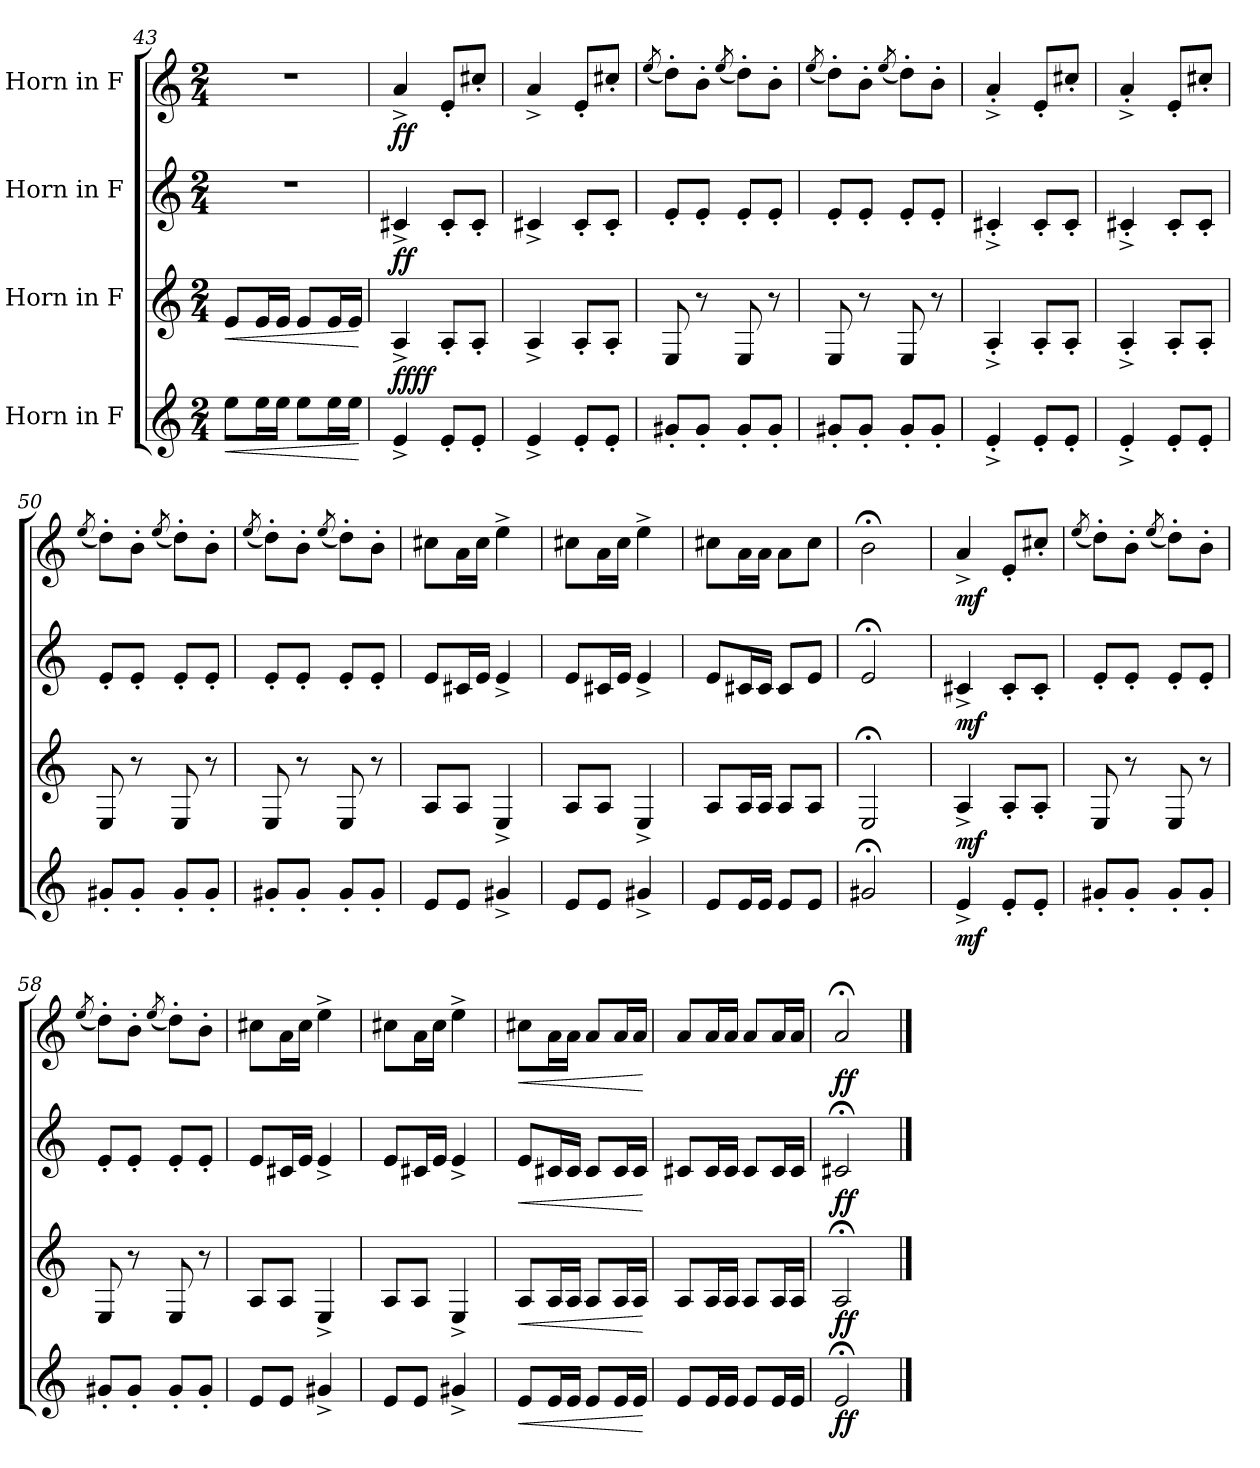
**kern	**dynam	**kern	**dynam	**kern	**dynam	**kern	**dynam
*part4	*part4	*part3	*part3	*part2	*part2	*part1	*part1
*staff4	*staff4	*staff3	*staff3	*staff2	*staff2	*staff1	*staff1
*I"Horn in F	*	*I"Horn in F	*	*I"Horn in F	*	*I"Horn in F	*
!!LO:LB:g=z
*clefG2	*	*clefG2	*	*clefG2	*	*clefG2	*
*ITrd4c7	*	*ITrd4c7	*	*ITrd4c7	*	*ITrd4c7	*
*k[b-]	*	*k[b-]	*	*k[b-]	*	*k[b-]	*
*M2/4	*	*M2/4	*	*M2/4	*	*M2/4	*
=43	=43	=43	=43	=43	=43	=43	=43
!	!LO:HP:b	!	!LO:HP:b	!	!	!	!
8a\L	<	8A/L	<	2r	.	2r	.
16a\L	.	16A/L	.	.	.	.	.
16a\JJ	.	16A/JJ	.	.	.	.	.
8a\L	.	8A/L	.	.	.	.	.
16a\L	.	16A/L	.	.	.	.	.
16a\JJ	.	16A/JJ	.	.	.	.	.
.	[	.	[	.	.	.	.
=44	=44	=44	=44	=44	=44	=44	=44
!	!LO:DY:a	!	!	!	!	!	!
!	!LO:DY:n=1:b	!	!	!	!LO:DY:b	!	!LO:DY:b
4A^/	ff ff	4D^/	.	4F#X^/	ff	4d^/	ff
8A'/L	.	8D'/L	.	8F#'/L	.	8A'/L	.
8A'/J	.	8D'/J	.	8F#'/J	.	8f#X'/J	.
=45	=45	=45	=45	=45	=45	=45	=45
4A^/	.	4D^/	.	4F#X^/	.	4d^/	.
8A'/L	.	8D'/L	.	8F#'/L	.	8A'/L	.
8A'/J	.	8D'/J	.	8F#'/J	.	8f#X'/J	.
=46	=46	=46	=46	=46	=46	=46	=46
.	.	.	.	.	.	(>8qa/	.
8c#X'/L	.	8AA/	.	8A'/L	.	8g'\L)	.
8c#'/J	.	8r	.	8A'/J	.	8e'\J	.
.	.	.	.	.	.	(>8qa/	.
8c#'/L	.	8AA/	.	8A'/L	.	8g'\L)	.
8c#'/J	.	8r	.	8A'/J	.	8e'\J	.
=47	=47	=47	=47	=47	=47	=47	=47
.	.	.	.	.	.	(>8qa/	.
8c#X'/L	.	8AA/	.	8A'/L	.	8g'\L)	.
8c#'/J	.	8r	.	8A'/J	.	8e'\J	.
.	.	.	.	.	.	(>8qa/	.
8c#'/L	.	8AA/	.	8A'/L	.	8g'\L)	.
8c#'/J	.	8r	.	8A'/J	.	8e'\J	.
=48	=48	=48	=48	=48	=48	=48	=48
4A'^/	.	4D'^/	.	4F#X'^/	.	4d'^/	.
8A'/L	.	8D'/L	.	8F#'/L	.	8A'/L	.
8A'/J	.	8D'/J	.	8F#'/J	.	8f#X'/J	.
=49	=49	=49	=49	=49	=49	=49	=49
4A'^/	.	4D'^/	.	4F#X'^/	.	4d'^/	.
8A'/L	.	8D'/L	.	8F#'/L	.	8A'/L	.
8A'/J	.	8D'/J	.	8F#'/J	.	8f#X'/J	.
!!LO:LB:g=z
=50	=50	=50	=50	=50	=50	=50	=50
.	.	.	.	.	.	(>8qa/	.
8c#X'/L	.	8AA/	.	8A'/L	.	8g'\L)	.
8c#'/J	.	8r	.	8A'/J	.	8e'\J	.
.	.	.	.	.	.	(>8qa/	.
8c#'/L	.	8AA/	.	8A'/L	.	8g'\L)	.
8c#'/J	.	8r	.	8A'/J	.	8e'\J	.
=51	=51	=51	=51	=51	=51	=51	=51
.	.	.	.	.	.	(>8qa/	.
8c#X'/L	.	8AA/	.	8A'/L	.	8g'\L)	.
8c#'/J	.	8r	.	8A'/J	.	8e'\J	.
.	.	.	.	.	.	(>8qa/	.
8c#'/L	.	8AA/	.	8A'/L	.	8g'\L)	.
8c#'/J	.	8r	.	8A'/J	.	8e'\J	.
=52	=52	=52	=52	=52	=52	=52	=52
8A/L	.	8D/L	.	8A/L	.	8f#X\L	.
8A/J	.	8D/J	.	16F#X/L	.	16d\L	.
.	.	.	.	16A/JJ	.	16f#\JJ	.
4c#X^/	.	4AA^/	.	4A^/	.	4a^\	.
=53	=53	=53	=53	=53	=53	=53	=53
8A/L	.	8D/L	.	8A/L	.	8f#X\L	.
8A/J	.	8D/J	.	16F#X/L	.	16d\L	.
.	.	.	.	16A/JJ	.	16f#\JJ	.
4c#X^/	.	4AA^/	.	4A^/	.	4a^\	.
=54	=54	=54	=54	=54	=54	=54	=54
8A/L	.	8D/L	.	8A/L	.	8f#X\L	.
16A/L	.	16D/L	.	16F#X/L	.	16d\L	.
16A/JJ	.	16D/JJ	.	16F#/JJ	.	16d\JJ	.
8A/L	.	8D/L	.	8F#/L	.	8d\L	.
8A/J	.	8D/J	.	8A/J	.	8f#\J	.
=55	=55	=55	=55	=55	=55	=55	=55
2c#X;</	.	2AA;</	.	2A;</	.	2e;<\	.
=56	=56	=56	=56	=56	=56	=56	=56
!	!LO:DY:b	!	!LO:DY:b	!	!LO:DY:b	!	!LO:DY:b
4A^/	mf	4D^/	mf	4F#X^/	mf	4d^/	mf
8A'/L	.	8D'/L	.	8F#'/L	.	8A'/L	.
8A'/J	.	8D'/J	.	8F#'/J	.	8f#X'/J	.
!!LO:PB:g=z
=57	=57	=57	=57	=57	=57	=57	=57
.	.	.	.	.	.	(>8qa/	.
8c#X'/L	.	8AA/	.	8A'/L	.	8g'\L)	.
8c#'/J	.	8r	.	8A'/J	.	8e'\J	.
.	.	.	.	.	.	(>8qa/	.
8c#'/L	.	8AA/	.	8A'/L	.	8g'\L)	.
8c#'/J	.	8r	.	8A'/J	.	8e'\J	.
=58	=58	=58	=58	=58	=58	=58	=58
.	.	.	.	.	.	(>8qa/	.
8c#X'/L	.	8AA/	.	8A'/L	.	8g'\L)	.
8c#'/J	.	8r	.	8A'/J	.	8e'\J	.
.	.	.	.	.	.	(>8qa/	.
8c#'/L	.	8AA/	.	8A'/L	.	8g'\L)	.
8c#'/J	.	8r	.	8A'/J	.	8e'\J	.
=59	=59	=59	=59	=59	=59	=59	=59
8A/L	.	8D/L	.	8A/L	.	8f#X\L	.
8A/J	.	8D/J	.	16F#X/L	.	16d\L	.
.	.	.	.	16A/JJ	.	16f#\JJ	.
4c#X^/	.	4AA^/	.	4A^/	.	4a^\	.
=60	=60	=60	=60	=60	=60	=60	=60
8A/L	.	8D/L	.	8A/L	.	8f#X\L	.
8A/J	.	8D/J	.	16F#X/L	.	16d\L	.
.	.	.	.	16A/JJ	.	16f#\JJ	.
4c#X^/	.	4AA^/	.	4A^/	.	4a^\	.
=61	=61	=61	=61	=61	=61	=61	=61
!	!LO:HP:b	!	!LO:HP:b	!	!LO:HP:b	!	!LO:HP:b
8A/L	<	8D/L	<	8A/L	<	8f#X\L	<
16A/L	.	16D/L	.	16F#X/L	.	16d\L	.
16A/JJ	.	16D/JJ	.	16F#/JJ	.	16d\JJ	.
8A/L	.	8D/L	.	8F#/L	.	8d/L	.
16A/L	.	16D/L	.	16F#/L	.	16d/L	.
16A/JJ	.	16D/JJ	.	16F#/JJ	.	16d/JJ	.
.	[	.	[	.	[	.	[
!!LO:LB:g=z
=62	=62	=62	=62	=62	=62	=62	=62
8A/L	.	8D/L	.	8F#X/L	.	8d/L	.
16A/L	.	16D/L	.	16F#/L	.	16d/L	.
16A/JJ	.	16D/JJ	.	16F#/JJ	.	16d/JJ	.
8A/L	.	8D/L	.	8F#/L	.	8d/L	.
16A/L	.	16D/L	.	16F#/L	.	16d/L	.
16A/JJ	.	16D/JJ	.	16F#/JJ	.	16d/JJ	.
=63	=63	=63	=63	=63	=63	=63	=63
!	!LO:DY:b	!	!LO:DY:b	!	!LO:DY:b	!	!LO:DY:b
2A;</	ff	2D;</	ff	2F#X;</	ff	2d;</	ff
==	==	==	==	==	==	==	==
*-	*-	*-	*-	*-	*-	*-	*-
